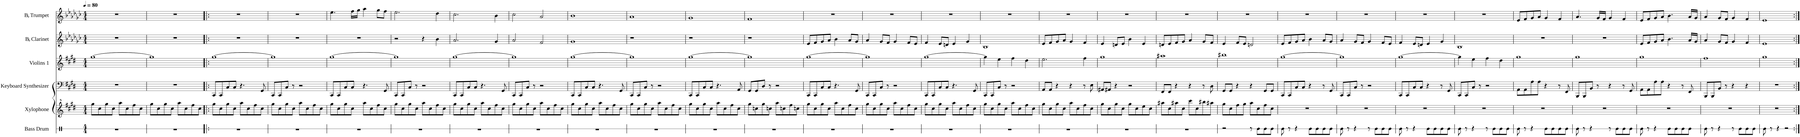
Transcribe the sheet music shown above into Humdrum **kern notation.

**kern	**kern	**kern	**kern	**kern	**kern
*part6	*part5	*part4	*part3	*part2	*part1
*staff6	*staff5	*staff4	*staff3	*staff2	*staff1
*I"Bass Drum	*I"Xylophone	*I"Keyboard Synthesizer	*I"Violins 1	*I"BaccidentalFlat Clarinet	*I"BaccidentalFlat Trumpet
*I'B. Dr.	*I'Xyl.	*I'Synth.	*I'Vlns. 1	*I'BaccidentalFlat Cl.	*I'BaccidentalFlat Tpt.
*stria1	*	*	*	*	*
*clefX	*clefG^2	*clefF4	*clefG2	*clefG2	*clefG2
*	*	*	*	*Trd1c2	*Trd1c2
*k[]	*k[f#c#g#d#]	*k[f#c#g#d#]	*k[f#c#g#d#]	*k[b-e-a-d-g-c-]	*k[b-e-a-d-g-c-]
*M4/4	*M4/4	*M4/4	*M4/4	*M4/4	*M4/4
*MM80	*MM80	*MM80	*MM80	*MM80	*MM80
=1	=1	=1	=1	=1	=1
1r	8ggg#\L	1r	[1gg#	1r	1r
.	8ccc#\	.	.	.	.
.	8ggg#\	.	.	.	.
.	8ccc#\J	.	.	.	.
.	8aaa\L	.	.	.	.
.	8ccc#\	.	.	.	.
.	8fff#\	.	.	.	.
.	8ccc#\J	.	.	.	.
=2	=2	=2	=2	=2	=2
1r	8ggg#\L	1r	1gg#]	1r	1r
.	8ccc#\	.	.	.	.
.	8ggg#\	.	.	.	.
.	8ccc#\J	.	.	.	.
.	8aaa\L	.	.	.	.
.	8ccc#\	.	.	.	.
.	8fff#\	.	.	.	.
.	8ccc#\J	.	.	.	.
=3!|:	=3!|:	=3!|:	=3!|:	=3!|:	=3!|:
1r	8ggg#\L	8CC#/L	[1gg#	1r	1r
.	8ccc#\	8CC#/	.	.	.
.	8ggg#\	8C#/	.	.	.
.	8ccc#\J	8C#/J	.	.	.
.	8aaa\L	4.r	.	.	.
.	8ccc#\	.	.	.	.
.	8fff#\	.	.	.	.
.	8ccc#\J	8GG#/	.	.	.
=4	=4	=4	=4	=4	=4
1r	8ggg#\L	8CC#/L	1gg#]	1r	1r
.	8ccc#\	8CC#/	.	.	.
.	8ggg#\	8C#/J	.	.	.
.	8ccc#\J	8r	.	.	.
.	8aaa\L	2r	.	.	.
.	8ccc#\	.	.	.	.
.	8fff#\	.	.	.	.
.	8ccc#\J	.	.	.	.
=5	=5	=5	=5	=5	=5
1r	8ggg#\L	8CC#/L	[1gg#	1r	4.ee-\
.	8ccc#\	8CC#/	.	.	.
.	8ggg#\	8C#/	.	.	.
.	8ccc#\J	8C#/J	.	.	16ff\LL
.	.	.	.	.	16gg-\JJ
.	8aaa\L	4.r	.	.	4aa-\
.	8ccc#\	.	.	.	.
.	8fff#\	.	.	.	8gg-\L
.	8ccc#\J	8GG#/	.	.	8ff\J
=6	=6	=6	=6	=6	=6
1r	8ggg#\L	8CC#/L	1gg#]	2r	2.ee-\
.	8ccc#\	8CC#/	.	.	.
.	8ggg#\	8C#/J	.	.	.
.	8ccc#\J	8r	.	.	.
.	8aaa\L	2r	.	4r	.
.	8ccc#\	.	.	.	.
.	8fff#\	.	.	4b-\	4dd-\
.	8ccc#\J	.	.	.	.
=7	=7	=7	=7	=7	=7
1r	8ggg#\L	8CC#/L	[1gg#	2.a-/	2.cc-\
.	8ccc#\	8CC#/	.	.	.
.	8ggg#\	8C#/	.	.	.
.	8ccc#\J	8C#/J	.	.	.
.	8aaa\L	4.r	.	.	.
.	8ccc#\	.	.	.	.
.	8fff#\	.	.	4g-/	4b-\
.	8ccc#\J	8GG#/	.	.	.
=8	=8	=8	=8	=8	=8
1r	8ggg#\L	8CC#/L	1gg#]	2a-/	2cc-\
.	8ccc#\	8CC#/	.	.	.
.	8ggg#\	8C#/J	.	.	.
.	8ccc#\J	8r	.	.	.
.	8aaa\L	2r	.	2f/	2a-/
.	8ccc#\	.	.	.	.
.	8fff#\	.	.	.	.
.	8ccc#\J	.	.	.	.
=9	=9	=9	=9	=9	=9
1r	8ggg#\L	8CC#/L	[1gg#	1g-	1b-
.	8ccc#\	8CC#/	.	.	.
.	8ggg#\	8C#/	.	.	.
.	8ccc#\J	8C#/J	.	.	.
.	8aaa\L	4.r	.	.	.
.	8ccc#\	.	.	.	.
.	8fff#\	.	.	.	.
.	8ccc#\J	8GG#/	.	.	.
=10	=10	=10	=10	=10	=10
1r	8ggg#\L	8CC#/L	1gg#]	1r	1a-
.	8ccc#\	8CC#/	.	.	.
.	8ggg#\	8C#/J	.	.	.
.	8ccc#\J	8r	.	.	.
.	8aaa\L	2r	.	.	.
.	8ccc#\	.	.	.	.
.	8fff#\	.	.	.	.
.	8ccc#\J	.	.	.	.
=11	=11	=11	=11	=11	=11
1r	8ggg#\L	8CC#/L	[1gg#	1r	1g-
.	8ccc#\	8CC#/	.	.	.
.	8ggg#\	8C#/	.	.	.
.	8ccc#\J	8C#/J	.	.	.
.	8aaa\L	4.r	.	.	.
.	8ccc#\	.	.	.	.
.	8fff#\	.	.	.	.
.	8ccc#\J	8AA/	.	.	.
=12	=12	=12	=12	=12	=12
1r	8ggg#\L	8GG#/L	1gg#]	1r	1f
.	8cccn\	8GG#/	.	.	.
.	8ggg#\	8D#/J	.	.	.
.	8cccn\J	8r	.	.	.
.	8aaa\L	2r	.	.	.
.	8cccn\	.	.	.	.
.	8fff#\	.	.	.	.
.	8cccn\J	.	.	.	.
=13	=13	=13	=13	=13	=13
1r	8ggg#\L	8CC#/L	[1gg#	8e-/L	1r
.	8ccc#\	8CC#/	.	8f/	.
.	8ggg#\	8C#/	.	8g-/	.
.	8ccc#\J	8C#/J	.	8a-/J	.
.	8aaa\L	4.r	.	4b-\	.
.	8ccc#\	.	.	.	.
.	8fff#\	.	.	8a-/L	.
.	8ccc#\J	8GG#/	.	8g-/J	.
=14	=14	=14	=14	=14	=14
1r	8ggg#\L	8CC#/L	1gg#]	4a-/	1r
.	8ccc#\	8CC#/	.	.	.
.	8ggg#\	8C#/J	.	8g-/L	.
.	8ccc#\J	8r	.	8f/J	.
.	8aaa\L	2r	.	4g-/	.
.	8ccc#\	.	.	.	.
.	8fff#\	.	.	8f/L	.
.	8ccc#\J	.	.	8e-/J	.
=15	=15	=15	=15	=15	=15
1r	8ggg#\L	8CC#/L	[1gg#	4f/	1r
.	8ccc#\	8CC#/	.	.	.
.	8ggg#\	8C#/	.	8e-/L	.
.	8ccc#\J	8C#/J	.	8dn/J	.
.	8aaa\L	4.r	.	4e-/	.
.	8ccc#\	.	.	.	.
.	8fff#\	.	.	4g-/	.
.	8ccc#\J	8GG#/	.	.	.
=16	=16	=16	=16	=16	=16
1r	8ggg#\L	8CC#/L	4gg#\]	1B-	1r
.	8ccc#\	8CC#/	.	.	.
.	8ggg#\	8C#/J	4ee\	.	.
.	8ccc#\J	8r	.	.	.
.	8aaa\L	2r	4ff#\	.	.
.	8ccc#\	.	.	.	.
.	8fff#\	.	4dd#\	.	.
.	8ccc#\J	.	.	.	.
=17	=17	=17	=17	=17	=17
1r	8ggg#\L	8AA/L	2.ee\	8e-/L	1r
.	8ccc#\	8AA/J	.	8f/	.
.	8ggg#\	4r	.	8g-/	.
.	8ccc#\J	.	.	8a-/J	.
.	8aaa\L	4r	.	4g-/	.
.	8ccc#\	.	.	.	.
.	8fff#\	8r	4ff#\	4f/	.
.	8ccc#\J	8E\	.	.	.
=18	=18	=18	=18	=18	=18
1r	8ggg#\L	8AA#X/L	1gg#	4e-/	1r
.	8ccc#\	8AA#X/J	.	.	.
.	8ggg#\	4r	.	8dn/L	.
.	8ccc#\J	.	.	8e-/J	.
.	8ggg#\L	2r	.	4b-\	.
.	8ccc#\	.	.	.	.
.	8eee\	.	.	4e-/	.
.	8ccc#\J	.	.	.	.
=19	=19	=19	=19	=19	=19
1r	8aaa#X\L	8FF#/L	1aa#X	8dn/L	1r
.	8ccc#\	8FF#/J	.	8e-/	.
.	8aaa#X\	4r	.	8f/	.
.	8ccc#\J	.	.	8g-/J	.
.	8cccc#\L	4r	.	4a-/	.
.	8ccc#\	.	.	.	.
.	8bbb#X\	8r	.	8g-/L	.
.	8aaa#X\J	8D#\	.	8f/J	.
=20	=20	=20	=20	=20	=20
2r	8ggg#\L	8GG#/L	1bb#X	4e-/	1r
.	8ccc#\	8GG#/J	.	.	.
.	8fff#\	4r	.	8f/L	.
.	8ggg#\J	.	.	8e-/J	.
8r	8aaa\L	4r	.	2dn/	.
8Re\L	8ccc#\	.	.	.	.
8Re\	8fff#\	8GG#/L	.	.	.
8Re\J	8ccc#\J	8GG#/J	.	.	.
=21	=21	=21	=21	=21	=21
8Re\	1r	8CC#/L	[1gg#	8e-/L	1r
8r	.	8CC#/	.	8f/	.
4r	.	8C#/	.	8g-/	.
.	.	8C#/J	.	8a-/J	.
8Re\L	.	4r	.	4b-\	.
8Re\	.	.	.	.	.
8Re\	.	8r	.	8a-/L	.
8Re\J	.	8GG#/	.	8g-/J	.
=22	=22	=22	=22	=22	=22
8Re\	1r	8CC#/L	1gg#]	4a-/	1r
8r	.	8CC#/	.	.	.
4r	.	8C#/J	.	8g-/L	.
.	.	8r	.	8f/J	.
8r	.	2r	.	4g-/	.
8Re\L	.	.	.	.	.
8Re\	.	.	.	8f/L	.
8Re\J	.	.	.	8e-/J	.
=23	=23	=23	=23	=23	=23
8Re\	1r	8CC#/L	[1gg#	4f/	1r
8r	.	8CC#/	.	.	.
4r	.	8C#/	.	8e-/L	.
.	.	8C#/J	.	8dn/J	.
8Re\L	.	4r	.	4e-/	.
8Re\	.	.	.	.	.
8Re\	.	8r	.	4g-/	.
8Re\J	.	8GG#/	.	.	.
=24	=24	=24	=24	=24	=24
8Re\	1r	8CC#/L	4gg#\]	1B-	1r
8r	.	8CC#/	.	.	.
4r	.	8C#/J	4ee\	.	.
.	.	8r	.	.	.
8r	.	2r	4ff#\	.	.
8Re\L	.	.	.	.	.
8Re\	.	.	4dd#\	.	.
8Re\J	.	.	.	.	.
=25	=25	=25	=25	=25	=25
8Re\	1r	8AA\L	1gg#	1r	8e-/L
8r	.	8AA\	.	.	8f/
4r	.	8A\	.	.	8g-/
.	.	8A\J	.	.	8a-/J
8Re\L	.	4r	.	.	4g-/
8Re\	.	.	.	.	.
8Re\	.	8r	.	.	4f/
8Re\J	.	8FF#/	.	.	.
=26	=26	=26	=26	=26	=26
8Re\	1r	8BBB/L	1gg#	1r	4.a-/
8r	.	8BBB/	.	.	.
4r	.	8BB/J	.	.	.
.	.	8r	.	.	16g-/LL
.	.	.	.	.	16f/JJ
8r	.	4r	.	.	4g-/
8Re\L	.	.	.	.	.
8Re\	.	8r	.	.	4f/
8Re\J	.	8GG#/	.	.	.
=27	=27	=27	=27	=27	=27
8Re\	1r	8AA\L	1gg#	8e-/L	8e-/L
8r	.	8AA\	.	8f/	8f/
4r	.	8A\	.	8g-/	8g-/
.	.	8A\J	.	8a-/J	8a-/J
8Re\L	.	4r	.	4.b-\	4.b-\
8Re\	.	.	.	.	.
8Re\	.	8r	.	.	.
8Re\J	.	8FF#/	.	16a-/LL	16a-/LL
.	.	.	.	16g-/JJ	16g-/JJ
=28	=28	=28	=28	=28	=28
8Re\	1r	8BBB/L	1ff#	4a-/	4a-/
8r	.	8BBB/	.	.	.
4r	.	8BB/J	.	8g-/L	8g-/L
.	.	8r	.	8f/J	8f/J
8r	.	4r	.	4g-/	4g-/
8Re\L	.	.	.	.	.
8Re\	.	4r	.	4f/	4f/
8Re\J	.	.	.	.	.
=29	=29	=29	=29	=29	=29
8Re\	1r	1r	1gg#	1e-	1e-
8r	.	.	.	.	.
4r	.	.	.	.	.
2r	.	.	.	.	.
=:|!	=:|!	=:|!	=:|!	=:|!	=:|!
*-	*-	*-	*-	*-	*-
